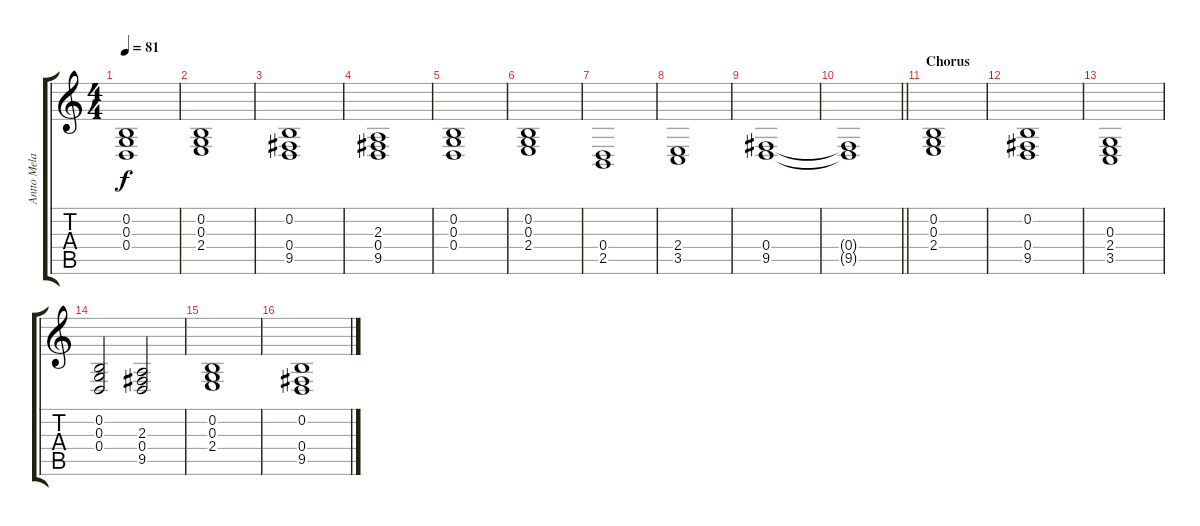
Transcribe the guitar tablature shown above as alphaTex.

\track ("Antto Melasniemi (Keyboard)" "Antto Mela") {instrument pad2warm}
\staff {score tabs}
\tuning (E4 B3 G3 D3 A2 E2) {hide}
\ts (4 4)
\tempo 81
\clef g2
\ks c
(0.2 0.3 0.4).1{dy f} |
(0.2 0.3 2.4).1 |
(0.2 0.4 9.5).1 |
(2.3 0.4 9.5).1 |
(0.2 0.3 0.4).1 |
(0.2 0.3 2.4).1 |
(0.4 2.5).1 |
(2.4 3.5).1 |
(0.4 9.5).1 |
\barLineRight lightlight
(0.4{t} 9.5{t}).1 |
\section ("" "Chorus")
(0.2 0.3 2.4).1 |
(0.2 0.4 9.5).1 |
(0.3 2.4 3.5).1 |
(0.2 0.3 0.4).2 (2.3 0.4 9.5).2 |
(0.2 0.3 2.4).1 |
(0.2 0.4 9.5).1
